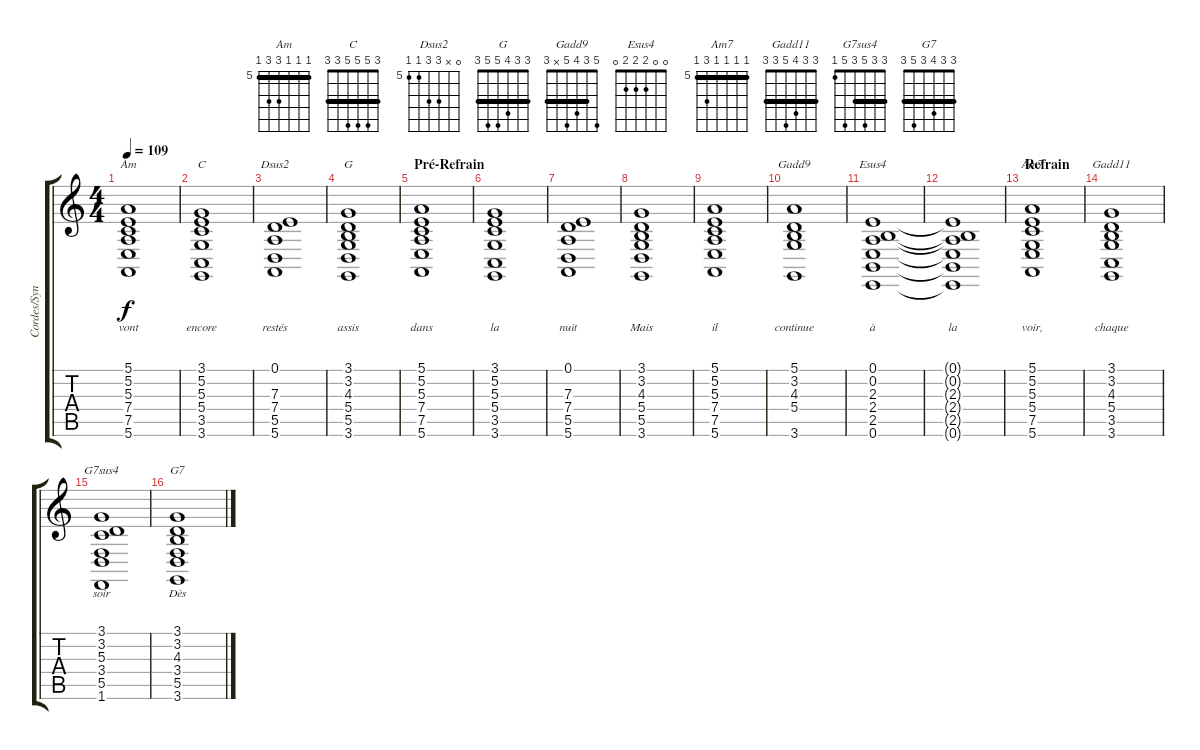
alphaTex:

\track ("Cordes/Synthé" "Cordes/Syn") {instrument synthstrings2}
\staff {score tabs}
\tuning (E4 B3 G3 D3 A2 E2) {hide}
\chord ("Am" 5 5 5 7 7 5) {firstfret 5 barre 5}
\chord ("C" 3 5 5 5 3 3) {barre 3}
\chord ("Dsus2" 0 x 7 7 5 5) {firstfret 5}
\chord ("G" 3 3 4 5 5 3) {barre 3}
\chord ("Gadd9" 5 3 4 5 x 3) {barre 3}
\chord ("Esus4" 0 0 2 2 2 0)
\chord ("Am7" 5 5 5 5 7 5) {firstfret 5 barre 5}
\chord ("Gadd11" 3 3 4 5 3 3) {barre 3}
\chord ("G7sus4" 3 3 5 3 5 1) {barre 3}
\chord ("G7" 3 3 4 3 5 3) {barre 3}
\ts (4 4)
\tempo 109
\clef g2
\ks c
(5.1 5.2 5.3 7.4 7.5 5.6).1{ch "Am" lyrics (0 "vont") lyrics (1 "") lyrics (2 "") lyrics (3 "") lyrics (4 "") dy f} |
(3.1 5.2 5.3 5.4 3.5 3.6).1{ch "C" lyrics (0 "encore") lyrics (1 "") lyrics (2 "") lyrics (3 "") lyrics (4 "")} |
(0.1 7.3 7.4 5.5 5.6).1{ch "Dsus2" lyrics (0 "restés") lyrics (1 "") lyrics (2 "") lyrics (3 "") lyrics (4 "")} |
(3.1 3.2 4.3 5.4 5.5 3.6).1{ch "G" lyrics (0 "assis") lyrics (1 "") lyrics (2 "") lyrics (3 "") lyrics (4 "")} |
\section ("" "Pré-Refrain")
(5.1 5.2 5.3 7.4 7.5 5.6).1{lyrics (0 "dans") lyrics (1 "") lyrics (2 "") lyrics (3 "") lyrics (4 "")} |
(3.1 5.2 5.3 5.4 3.5 3.6).1{lyrics (0 "la") lyrics (1 "") lyrics (2 "") lyrics (3 "") lyrics (4 "")} |
(0.1 7.3 7.4 5.5 5.6).1{lyrics (0 "nuit") lyrics (1 "") lyrics (2 "") lyrics (3 "") lyrics (4 "")} |
(3.1 3.2 4.3 5.4 5.5 3.6).1{lyrics (0 "Mais") lyrics (1 "") lyrics (2 "") lyrics (3 "") lyrics (4 "")} |
(5.1 5.2 5.3 7.4 7.5 5.6).1{lyrics (0 "il") lyrics (1 "") lyrics (2 "") lyrics (3 "") lyrics (4 "")} |
(5.1 3.2 4.3 5.4 3.6).1{ch "Gadd9" lyrics (0 "continue") lyrics (1 "") lyrics (2 "") lyrics (3 "") lyrics (4 "")} |
(0.1 0.2 2.3 2.4 2.5 0.6).1{ch "Esus4" lyrics (0 "à") lyrics (1 "") lyrics (2 "") lyrics (3 "") lyrics (4 "")} |
(0.1{t} 0.2{t} 2.3{t} 2.4{t} 2.5{t} 0.6{t}).1{lyrics (0 "la") lyrics (1 "") lyrics (2 "") lyrics (3 "") lyrics (4 "")} |
\section ("" "Refrain")
(5.1 5.2 5.3 5.4 7.5 5.6).1{ch "Am7" lyrics (0 "voir,") lyrics (1 "") lyrics (2 "") lyrics (3 "") lyrics (4 "")} |
(3.1 3.2 4.3 5.4 3.5 3.6).1{ch "Gadd11" lyrics (0 "chaque") lyrics (1 "") lyrics (2 "") lyrics (3 "") lyrics (4 "")} |
(3.1 3.2 5.3 3.4 5.5 1.6).1{ch "G7sus4" lyrics (0 "soir") lyrics (1 "") lyrics (2 "") lyrics (3 "") lyrics (4 "")} |
(3.1 3.2 4.3 3.4 5.5 3.6).1{ch "G7" lyrics (0 "Dès") lyrics (1 "") lyrics (2 "") lyrics (3 "") lyrics (4 "")}
